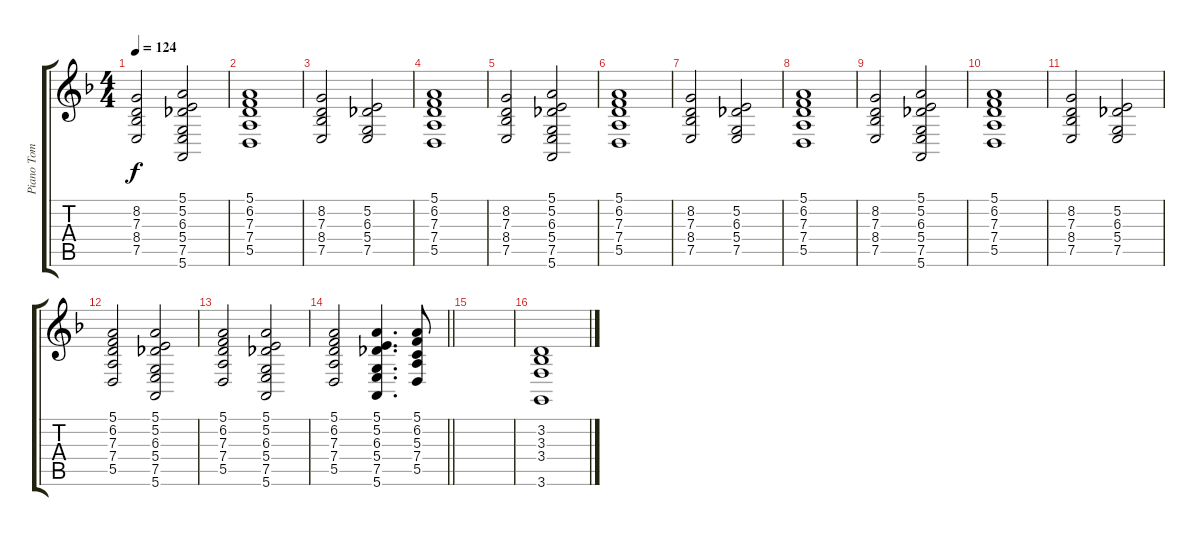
\track ("Piano Tom Coster" "Piano Tom ") {instrument electricgrandpiano}
\staff {score tabs}
\tuning (E4 B3 G3 D3 A2 E2) {hide}
\ts (4 4)
\tempo 124
\clef g2
\ks dminor
(8.2 7.3 8.4 7.5).2{dy f} (5.1 5.2 6.3 5.4 7.5 5.6).2 |
(5.1 6.2 7.3 7.4 5.5).1 |
(8.2 7.3 8.4 7.5).2 (5.2 6.3 5.4 7.5).2 |
(5.1 6.2 7.3 7.4 5.5).1 |
(8.2 7.3 8.4 7.5).2 (5.1 5.2 6.3 5.4 7.5 5.6).2 |
(5.1 6.2 7.3 7.4 5.5).1 |
(8.2 7.3 8.4 7.5).2 (5.2 6.3 5.4 7.5).2 |
(5.1 6.2 7.3 7.4 5.5).1 |
(8.2 7.3 8.4 7.5).2 (5.1 5.2 6.3 5.4 7.5 5.6).2 |
(5.1 6.2 7.3 7.4 5.5).1 |
(8.2 7.3 8.4 7.5).2 (5.2 6.3 5.4 7.5).2 |
(5.1 6.2 7.3 7.4 5.5).2 (5.1 5.2 6.3 5.4 7.5 5.6).2 |
(5.1 6.2 7.3 7.4 5.5).2 (5.1 5.2 6.3 5.4 7.5 5.6).2 |
\barLineRight lightlight
(5.1 6.2 7.3 7.4 5.5).2 (5.1 5.2 6.3 5.4 7.5 5.6).4{d} (5.1 6.2 5.3 7.4 5.5).8 |
|
(3.2 3.3 3.4 3.6).1
